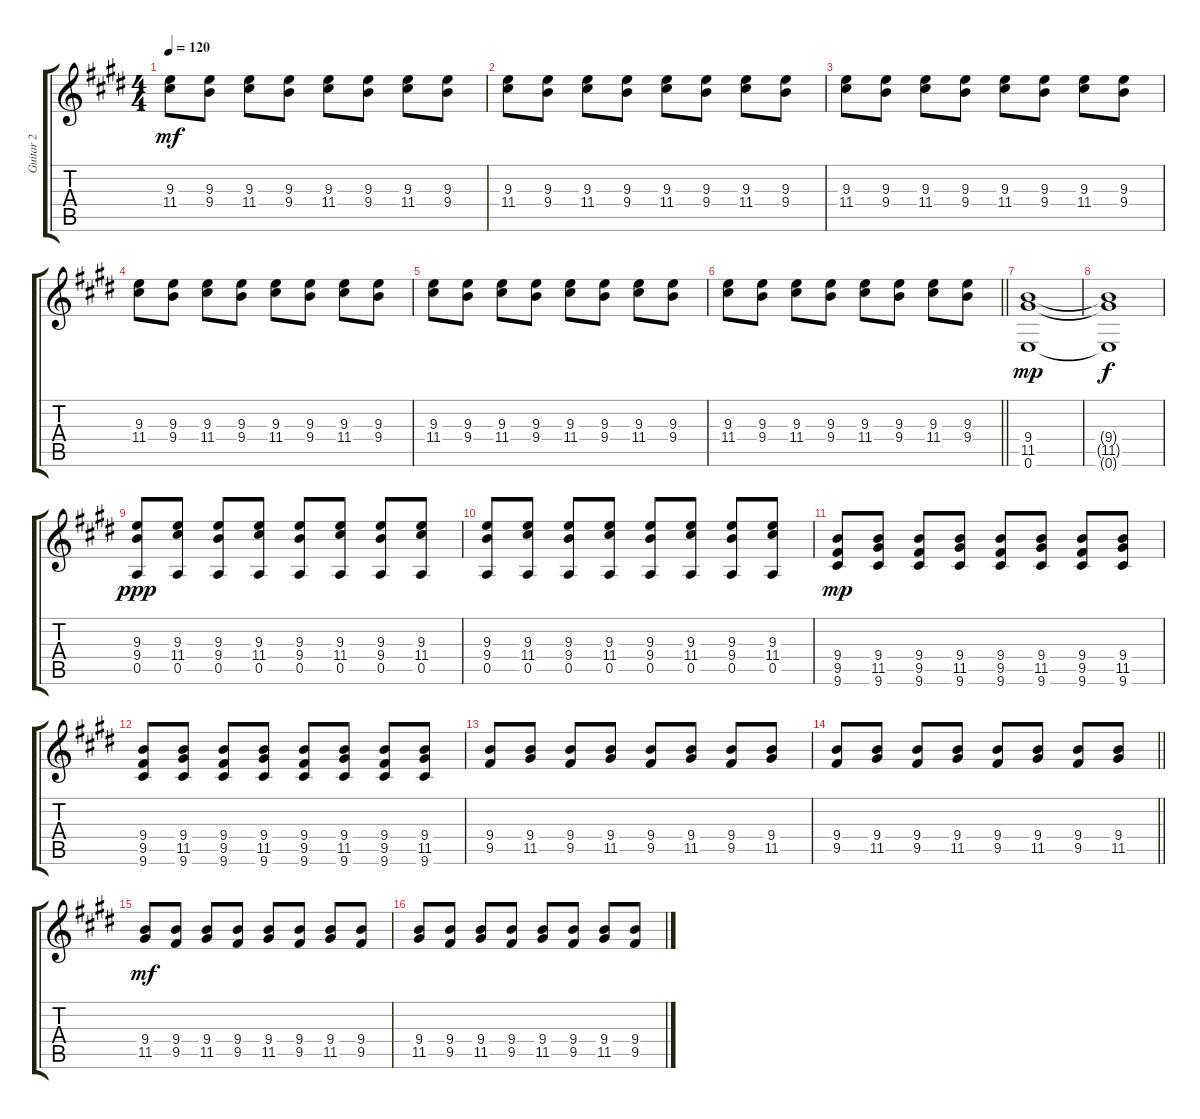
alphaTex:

\track ("Guitar 2" "Guitar 2") {instrument electricguitarclean}
\staff {score tabs}
\tuning (E4 B3 G3 D3 A2 E2) {hide}
\ts (4 4)
\tempo 120
\clef g2
\ks e
(9.3 11.4).8{dy mf} (9.3 9.4).8 (9.3 11.4).8 (9.3 9.4).8 (9.3 11.4).8 (9.3 9.4).8 (9.3 11.4).8 (9.3 9.4).8 |
(9.3 11.4).8 (9.3 9.4).8 (9.3 11.4).8 (9.3 9.4).8 (9.3 11.4).8 (9.3 9.4).8 (9.3 11.4).8 (9.3 9.4).8 |
(9.3 11.4).8 (9.3 9.4).8 (9.3 11.4).8 (9.3 9.4).8 (9.3 11.4).8 (9.3 9.4).8 (9.3 11.4).8 (9.3 9.4).8 |
(9.3 11.4).8 (9.3 9.4).8 (9.3 11.4).8 (9.3 9.4).8 (9.3 11.4).8 (9.3 9.4).8 (9.3 11.4).8 (9.3 9.4).8 |
(9.3 11.4).8 (9.3 9.4).8 (9.3 11.4).8 (9.3 9.4).8 (9.3 11.4).8 (9.3 9.4).8 (9.3 11.4).8 (9.3 9.4).8 |
\barLineRight lightlight
(9.3 11.4).8 (9.3 9.4).8 (9.3 11.4).8 (9.3 9.4).8 (9.3 11.4).8 (9.3 9.4).8 (9.3 11.4).8 (9.3 9.4).8 |
(9.4 11.5 0.6).1{dy mp} |
(9.4{t} 11.5{t} 0.6{t}).1{dy f} |
(9.3 9.4 0.5).8{dy ppp} (9.3 11.4 0.5).8 (9.3 9.4 0.5).8 (9.3 11.4 0.5).8 (9.3 9.4 0.5).8 (9.3 11.4 0.5).8 (9.3 9.4 0.5).8 (9.3 11.4 0.5).8 |
(9.3 9.4 0.5).8 (9.3 11.4 0.5).8 (9.3 9.4 0.5).8 (9.3 11.4 0.5).8 (9.3 9.4 0.5).8 (9.3 11.4 0.5).8 (9.3 9.4 0.5).8 (9.3 11.4 0.5).8 |
(9.4 9.5 9.6).8{dy mp} (9.4 11.5 9.6).8 (9.4 9.5 9.6).8 (9.4 11.5 9.6).8 (9.4 9.5 9.6).8 (9.4 11.5 9.6).8 (9.4 9.5 9.6).8 (9.4 11.5 9.6).8 |
(9.4 9.5 9.6).8 (9.4 11.5 9.6).8 (9.4 9.5 9.6).8 (9.4 11.5 9.6).8 (9.4 9.5 9.6).8 (9.4 11.5 9.6).8 (9.4 9.5 9.6).8 (9.4 11.5 9.6).8 |
(9.4 9.5).8 (9.4 11.5).8 (9.4 9.5).8 (9.4 11.5).8 (9.4 9.5).8 (9.4 11.5).8 (9.4 9.5).8 (9.4 11.5).8 |
\barLineRight lightlight
(9.4 9.5).8 (9.4 11.5).8 (9.4 9.5).8 (9.4 11.5).8 (9.4 9.5).8 (9.4 11.5).8 (9.4 9.5).8 (9.4 11.5).8 |
(9.4 11.5).8{dy mf} (9.4 9.5).8 (9.4 11.5).8 (9.4 9.5).8 (9.4 11.5).8 (9.4 9.5).8 (9.4 11.5).8 (9.4 9.5).8 |
(9.4 11.5).8 (9.4 9.5).8 (9.4 11.5).8 (9.4 9.5).8 (9.4 11.5).8 (9.4 9.5).8 (9.4 11.5).8 (9.4 9.5).8
